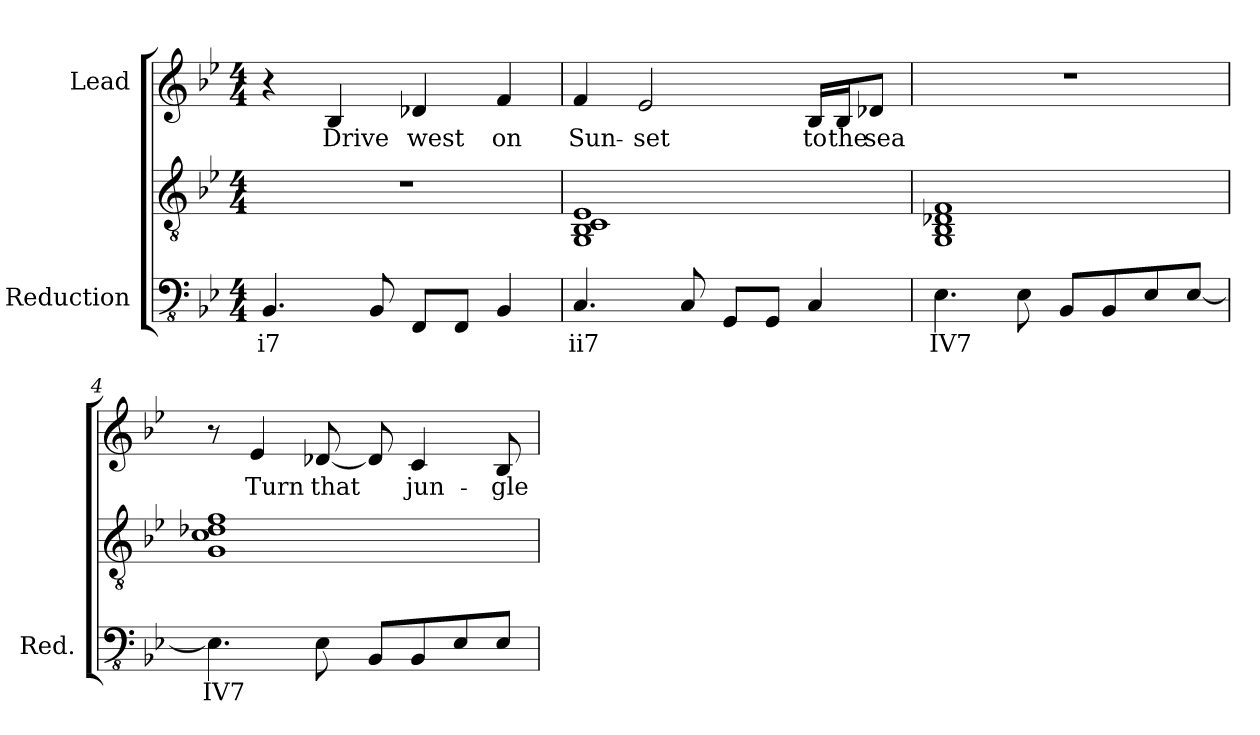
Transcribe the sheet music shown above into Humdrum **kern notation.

**kern	**text	**kern	**kern	**text
*part2	*part2	*part2	*part1	*part1
*staff3	*staff3	*staff2	*staff1	*staff1
*I"Reduction	*	*	*I"Lead	*
*I'Red.	*	*	*	*
!!LO:PB:g=z
*clefFv4	*	*clefGv2	*clefG2	*
*k[b-e-]	*	*k[b-e-]	*k[b-e-]	*
*B-:	*	*B-:	*B-:	*
*M4/4	*	*M4/4	*M4/4	*
=1	=1	=1	=1	=1
!	!LO:LY:b:color=#000000	!	!	!
4.BBB-i/	i7	1r	4r	.
!	!	!	!	!LO:LY:b:color=#000000
.	.	.	4B-i/	Drive
8BBB-i/	.	.	.	.
!	!	!	!	!LO:LY:b:color=#000000
8FFFi/L	.	.	4d-Xi/	west
8FFFi/J	.	.	.	.
!	!	!	!	!LO:LY:b:color=#000000
4BBB-i/	.	.	4fi/	on
=2	=2	=2	=2	=2
!	!LO:LY:b:color=#000000	!	!	!
!	!	!	!	!LO:LY:b:color=#000000
4.CCi/	ii7	1GGi 1BB-i 1Ci 1E-i	4fi/	Sun-
!	!	!	!	!LO:LY:b:color=#000000
.	.	.	2e-i/	-set
8CCi/	.	.	.	.
8GGGi/L	.	.	.	.
8GGGi/J	.	.	.	.
!	!	!	!	!LO:LY:b:color=#000000
4CCi/	.	.	16B-i/LL	to
!	!	!	!	!LO:LY:b:color=#000000
.	.	.	16B-i/J	the
!	!	!	!	!LO:LY:b:color=#000000
.	.	.	8d-Xi/J	sea
=3	=3	=3	=3	=3
!	!LO:LY:b:color=#000000	!	!	!
4.EE-i\	IV7	1GGi 1BB-i 1D-Xi 1Fi	1r	.
8EE-i\	.	.	.	.
8BBB-i/L	.	.	.	.
8BBB-i/	.	.	.	.
8EE-i/	.	.	.	.
[<8EE-i/J	.	.	.	.
=4	=4	=4	=4	=4
!	!LO:LY:b:color=#000000	!	!	!
4.EE-i\]	IV7	1Gi 1ci 1d-Xi 1fi	8r	.
!	!	!	!	!LO:LY:b:color=#000000
.	.	.	4e-i/	Turn
!	!	!	!	!LO:LY:b:color=#000000
8EE-i\	.	.	[<8d-Xi/	that
8BBB-i/L	.	.	8d-i/]	.
!	!	!	!	!LO:LY:b:color=#000000
8BBB-i/	.	.	4ci/	jun-
8EE-i/	.	.	.	.
!	!	!	!	!LO:LY:b:color=#000000
8EE-i/J	.	.	8B-i/	-gle
=	=	=	=	=
*-	*-	*-	*-	*-
